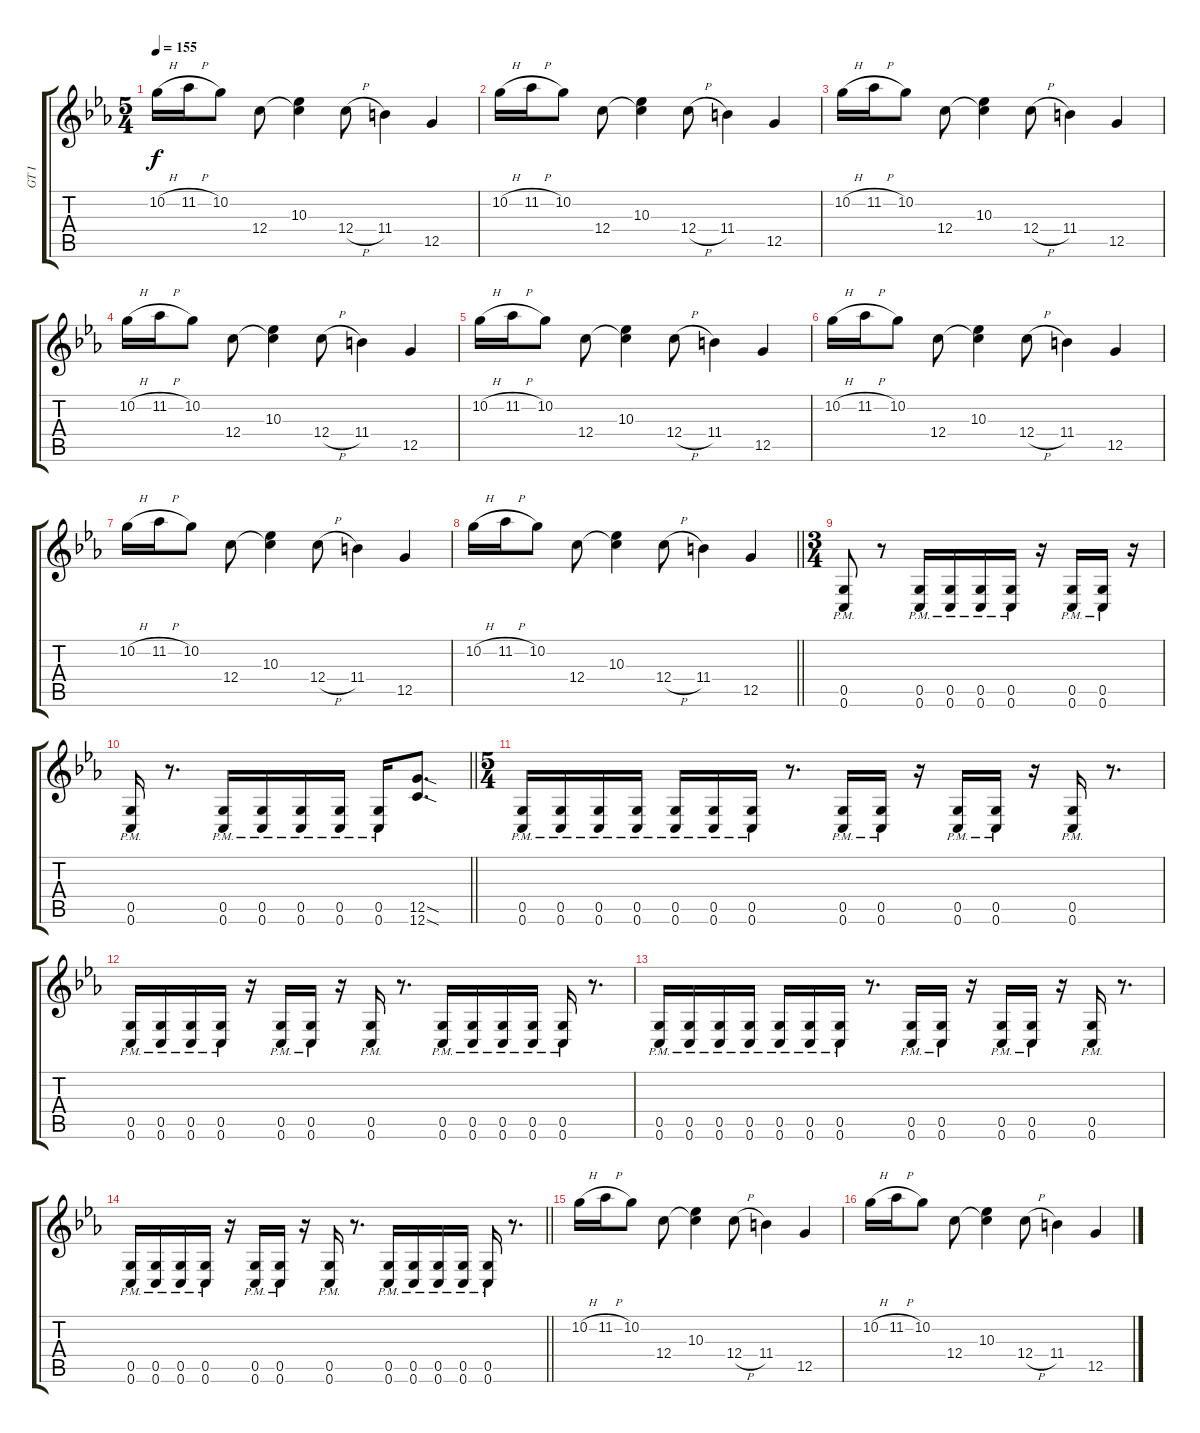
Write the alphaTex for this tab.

\track ("GT I" "GT I") {instrument overdrivenguitar}
\staff {score tabs}
\tuning (D4 A3 F3 C3 G2 C2) {hide}
\ts (5 4)
\section ("" "")
\tempo 155
\clef g2
\ks cminor
10.2{h}.16{dy f} 11.2{h}.16 10.2.8 12.4.8 (10.3 12.4{t}).4 12.4{h}.8 11.4.4 12.5.4 |
10.2{h}.16 11.2{h}.16 10.2.8 12.4.8 (10.3 12.4{t}).4 12.4{h}.8 11.4.4 12.5.4 |
10.2{h}.16 11.2{h}.16 10.2.8 12.4.8 (10.3 12.4{t}).4 12.4{h}.8 11.4.4 12.5.4 |
10.2{h}.16 11.2{h}.16 10.2.8 12.4.8 (10.3 12.4{t}).4 12.4{h}.8 11.4.4 12.5.4 |
10.2{h}.16 11.2{h}.16 10.2.8 12.4.8 (10.3 12.4{t}).4 12.4{h}.8 11.4.4 12.5.4 |
10.2{h}.16 11.2{h}.16 10.2.8 12.4.8 (10.3 12.4{t}).4 12.4{h}.8 11.4.4 12.5.4 |
10.2{h}.16 11.2{h}.16 10.2.8 12.4.8 (10.3 12.4{t}).4 12.4{h}.8 11.4.4 12.5.4 |
\barLineRight lightlight
10.2{h}.16 11.2{h}.16 10.2.8 12.4.8 (10.3 12.4{t}).4 12.4{h}.8 11.4.4 12.5.4 |
\ts (3 4)
\section ("" "")
(0.5{pm} 0.6{pm}).8 r.8 (0.5{pm} 0.6{pm}).16 (0.5{pm} 0.6{pm}).16 (0.5{pm} 0.6{pm}).16 (0.5{pm} 0.6{pm}).16 r.16 (0.5{pm} 0.6{pm}).16 (0.5{pm} 0.6{pm}).16 r.16 |
\barLineRight lightlight
(0.5{pm} 0.6{pm}).16 r.8{d} (0.5{pm} 0.6{pm}).16 (0.5{pm} 0.6{pm}).16 (0.5{pm} 0.6{pm}).16 (0.5{pm} 0.6{pm}).16 (0.5{pm} 0.6{pm}).16 (12.5{sod} 12.6{sod}).8{d} |
\ts (5 4)
\section ("" "")
(0.5{pm} 0.6{pm}).16 (0.5{pm} 0.6{pm}).16 (0.5{pm} 0.6{pm}).16 (0.5{pm} 0.6{pm}).16 (0.5{pm} 0.6{pm}).16 (0.5{pm} 0.6{pm}).16 (0.5{pm} 0.6{pm}).16 r.8{d} (0.5{pm} 0.6{pm}).16 (0.5{pm} 0.6{pm}).16 r.16 (0.5{pm} 0.6{pm}).16 (0.5{pm} 0.6{pm}).16 r.16 (0.5{pm} 0.6{pm}).16 r.8{d} |
(0.5{pm} 0.6{pm}).16 (0.5{pm} 0.6{pm}).16 (0.5{pm} 0.6{pm}).16 (0.5{pm} 0.6{pm}).16 r.16 (0.5{pm} 0.6{pm}).16 (0.5{pm} 0.6{pm}).16 r.16 (0.5{pm} 0.6{pm}).16 r.8{d} (0.5{pm} 0.6{pm}).16 (0.5{pm} 0.6{pm}).16 (0.5{pm} 0.6{pm}).16 (0.5{pm} 0.6{pm}).16 (0.5{pm} 0.6{pm}).16 r.8{d} |
(0.5{pm} 0.6{pm}).16 (0.5{pm} 0.6{pm}).16 (0.5{pm} 0.6{pm}).16 (0.5{pm} 0.6{pm}).16 (0.5{pm} 0.6{pm}).16 (0.5{pm} 0.6{pm}).16 (0.5{pm} 0.6{pm}).16 r.8{d} (0.5{pm} 0.6{pm}).16 (0.5{pm} 0.6{pm}).16 r.16 (0.5{pm} 0.6{pm}).16 (0.5{pm} 0.6{pm}).16 r.16 (0.5{pm} 0.6{pm}).16 r.8{d} |
\barLineRight lightlight
(0.5{pm} 0.6{pm}).16 (0.5{pm} 0.6{pm}).16 (0.5{pm} 0.6{pm}).16 (0.5{pm} 0.6{pm}).16 r.16 (0.5{pm} 0.6{pm}).16 (0.5{pm} 0.6{pm}).16 r.16 (0.5{pm} 0.6{pm}).16 r.8{d} (0.5{pm} 0.6{pm}).16 (0.5{pm} 0.6{pm}).16 (0.5{pm} 0.6{pm}).16 (0.5{pm} 0.6{pm}).16 (0.5{pm} 0.6{pm}).16 r.8{d} |
\section ("" "")
10.2{h}.16 11.2{h}.16 10.2.8 12.4.8 (10.3 12.4{t}).4 12.4{h}.8 11.4.4 12.5.4 |
10.2{h}.16 11.2{h}.16 10.2.8 12.4.8 (10.3 12.4{t}).4 12.4{h}.8 11.4.4 12.5.4
